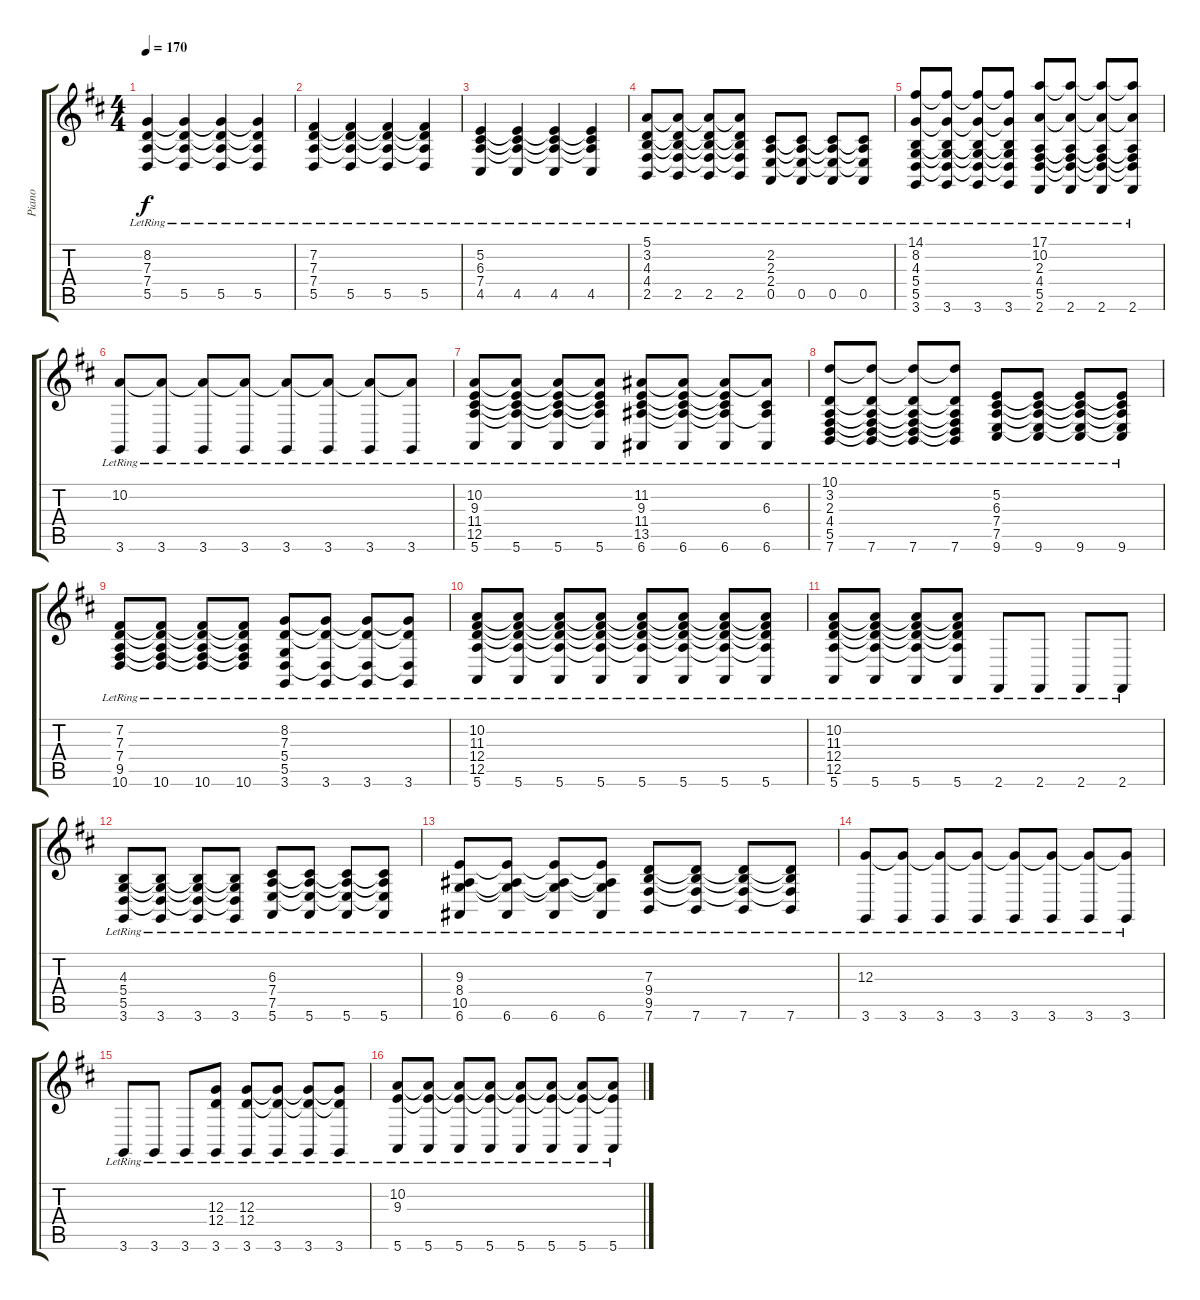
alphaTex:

\track ("Piano" "Piano") {instrument acousticgrandpiano}
\staff {score tabs}
\tuning (E4 B3 G3 D3 A2 E2) {hide}
\ts (4 4)
\tempo 170
\clef g2
\ks d
(8.2{lr} 7.3{lr} 7.4{lr} 5.5{lr}).4{dy f} (8.2{t} 7.3{t} 7.4{t} 5.5{lr}).4 (8.2{t} 7.3{t} 7.4{t} 5.5{lr}).4 (8.2{t} 7.3{t} 7.4{t} 5.5{lr}).4 |
(7.2{lr} 7.3{lr} 7.4{lr} 5.5{lr}).4 (7.2{t} 7.3{t} 7.4{t} 5.5{lr}).4 (7.2{t} 7.3{t} 7.4{t} 5.5{lr}).4 (7.2{t} 7.3{t} 7.4{t} 5.5{lr}).4 |
(5.2{lr} 6.3{lr} 7.4{lr} 4.5{lr}).4 (5.2{t} 6.3{t} 7.4{t} 4.5{lr}).4 (5.2{t} 6.3{t} 7.4{t} 4.5{lr}).4 (5.2{t} 6.3{t} 7.4{t} 4.5{lr}).4 |
(5.1{lr} 3.2{lr} 4.3{lr} 4.4{lr} 2.5{lr}).8 (5.1{t} 3.2{t} 4.3{t} 4.4{t} 2.5{lr}).8 (5.1{t} 3.2{t} 4.3{t} 4.4{t} 2.5{lr}).8 (5.1{t} 3.2{t} 4.3{t} 4.4{t} 2.5{lr}).8 (2.2{lr} 2.3{lr} 2.4{lr} 0.5{lr}).8 (2.2{t} 2.3{t} 2.4{t} 0.5{lr}).8 (2.2{t} 2.3{t} 2.4{t} 0.5{lr}).8 (2.2{t} 2.3{t} 2.4{t} 0.5{lr}).8 |
(14.1{lr} 8.2{lr} 4.3{lr} 5.4{lr} 5.5{lr} 3.6{lr}).8 (14.1{t} 8.2{t} 4.3{t} 5.4{t} 5.5{t} 3.6{lr}).8 (14.1{t} 8.2{t} 4.3{t} 5.4{t} 5.5{t} 3.6{lr}).8 (14.1{t} 8.2{t} 4.3{t} 5.4{t} 5.5{t} 3.6{lr}).8 (17.1{lr} 10.2{lr} 2.3{lr} 4.4{lr} 5.5{lr} 2.6{lr}).8 (17.1{t} 10.2{t} 2.3{t} 4.4{t} 5.5{t} 2.6{lr}).8 (17.1{t} 10.2{t} 2.3{t} 4.4{t} 5.5{t} 2.6{lr}).8 (17.1{t} 10.2{t} 2.3{t} 4.4{t} 5.5{t} 2.6{lr}).8 |
(10.2{lr} 3.6{lr}).8 (10.2{t} 3.6{lr}).8 (10.2{t} 3.6{lr}).8 (10.2{t} 3.6{lr}).8 (10.2{t} 3.6{lr}).8 (10.2{t} 3.6{lr}).8 (10.2{t} 3.6{lr}).8 (10.2{t} 3.6{lr}).8 |
(10.2{lr} 9.3{lr} 11.4{lr} 12.5{lr} 5.6{lr}).8 (10.2{t} 9.3{t} 11.4{t} 12.5{t} 5.6{lr}).8 (10.2{t} 9.3{t} 11.4{t} 12.5{t} 5.6{lr}).8 (10.2{t} 9.3{t} 11.4{t} 12.5{t} 5.6{lr}).8 (11.2{lr} 9.3{lr} 11.4{lr} 13.5{lr} 6.6{lr}).8 (11.2{t} 9.3{t} 11.4{t} 13.5{t} 6.6{lr}).8 (11.2{t} 9.3{t} 11.4{t} 13.5{t} 6.6{lr}).8 (11.2{t} 6.3{lr} 13.5{t} 6.6{lr}).8 |
(10.1{lr} 3.2{lr} 2.3{lr} 4.4{lr} 5.5{lr} 7.6{lr}).8 (10.1{t} 3.2{t} 2.3{t} 4.4{t} 5.5{t} 7.6{lr}).8 (10.1{t} 3.2{t} 2.3{t} 4.4{t} 5.5{t} 7.6{lr}).8 (10.1{t} 3.2{t} 2.3{t} 4.4{t} 5.5{t} 7.6{lr}).8 (5.2{lr} 6.3{lr} 7.4{lr} 7.5{lr} 9.6{lr}).8 (5.2{t} 6.3{t} 7.4{t} 7.5{t} 9.6{lr}).8 (5.2{t} 6.3{t} 7.4{t} 7.5{t} 9.6{lr}).8 (5.2{t} 6.3{t} 7.4{t} 7.5{t} 9.6{lr}).8 |
(7.2{lr} 7.3{lr} 7.4{lr} 9.5{lr} 10.6{lr}).8 (7.2{t} 7.3{t} 7.4{t} 9.5{t} 10.6{lr}).8 (7.2{t} 7.3{t} 7.4{t} 9.5{t} 10.6{lr}).8 (7.2{t} 7.3{t} 7.4{t} 9.5{t} 10.6{lr}).8 (8.2{lr} 7.3{lr} 5.4{lr} 5.5{lr} 3.6{lr}).8 (8.2{t} 7.3{t} 5.5{t} 3.6{lr}).8 (8.2{t} 7.3{t} 5.5{t} 3.6{lr}).8 (8.2{t} 7.3{t} 5.5{t} 3.6{lr}).8 |
(10.2{lr} 11.3{lr} 12.4{lr} 12.5{lr} 5.6{lr}).8 (10.2{t} 11.3{t} 12.4{t} 12.5{t} 5.6{lr}).8 (10.2{t} 11.3{t} 12.4{t} 12.5{t} 5.6{lr}).8 (10.2{t} 11.3{t} 12.4{t} 12.5{t} 5.6{lr}).8 (10.2{t} 11.3{t} 12.4{t} 12.5{t} 5.6{lr}).8 (10.2{t} 11.3{t} 12.4{t} 12.5{t} 5.6{lr}).8 (10.2{t} 11.3{t} 12.4{t} 12.5{t} 5.6{lr}).8 (10.2{t} 11.3{t} 12.4{t} 12.5{t} 5.6{lr}).8 |
(10.2{lr} 11.3{lr} 12.4{lr} 12.5{lr} 5.6{lr}).8 (10.2{t} 11.3{t} 12.4{t} 12.5{t} 5.6{lr}).8 (10.2{t} 11.3{t} 12.4{t} 12.5{t} 5.6{lr}).8 (10.2{t} 11.3{t} 12.4{t} 12.5{t} 5.6{lr}).8 2.6{lr}.8 2.6{lr}.8 2.6{lr}.8 2.6{lr}.8 |
(4.3{lr} 5.4{lr} 5.5{lr} 3.6{lr}).8 (4.3{t} 5.4{t} 5.5{t} 3.6{lr}).8 (4.3{t} 5.4{t} 5.5{t} 3.6{lr}).8 (4.3{t} 5.4{t} 5.5{t} 3.6{lr}).8 (6.3{lr} 7.4{lr} 7.5{lr} 5.6{lr}).8 (6.3{t} 7.4{t} 7.5{t} 5.6{lr}).8 (6.3{t} 7.4{t} 7.5{t} 5.6{lr}).8 (6.3{t} 7.4{t} 7.5{t} 5.6{lr}).8 |
(9.3{lr} 8.4{lr} 10.5{lr} 6.6{lr}).8 (9.3{t} 8.4{t} 10.5{t} 6.6{lr}).8 (9.3{t} 8.4{t} 10.5{t} 6.6{lr}).8 (9.3{t} 8.4{t} 10.5{t} 6.6{lr}).8 (7.3{lr} 9.4{lr} 9.5{lr} 7.6{lr}).8 (7.3{t} 9.4{t} 9.5{t} 7.6{lr}).8 (7.3{t} 9.4{t} 9.5{t} 7.6{lr}).8 (7.3{t} 9.4{t} 9.5{t} 7.6{lr}).8 |
(12.3{lr} 3.6{lr}).8 (12.3{t} 3.6{lr}).8 (12.3{t} 3.6{lr}).8 (12.3{t} 3.6{lr}).8 (12.3{t} 3.6{lr}).8 (12.3{t} 3.6{lr}).8 (12.3{t} 3.6{lr}).8 (12.3{t} 3.6{lr}).8 |
3.6{lr}.8 3.6{lr}.8 3.6{lr}.8 (12.3{lr} 12.4{lr} 3.6{lr}).8 (12.3{lr} 12.4{lr} 3.6{lr}).8 (12.3{t} 12.4{t} 3.6{lr}).8 (12.3{t} 12.4{t} 3.6{lr}).8 (12.3{t} 12.4{t} 3.6{lr}).8 |
(10.2{lr} 9.3{lr} 5.6{lr}).8 (10.2{t} 9.3{t} 5.6{lr}).8 (10.2{t} 9.3{t} 5.6{lr}).8 (10.2{t} 9.3{t} 5.6{lr}).8 (10.2{t} 9.3{t} 5.6{lr}).8 (10.2{t} 9.3{t} 5.6{lr}).8 (10.2{t} 9.3{t} 5.6{lr}).8 (10.2{t} 9.3{t} 5.6{lr}).8
